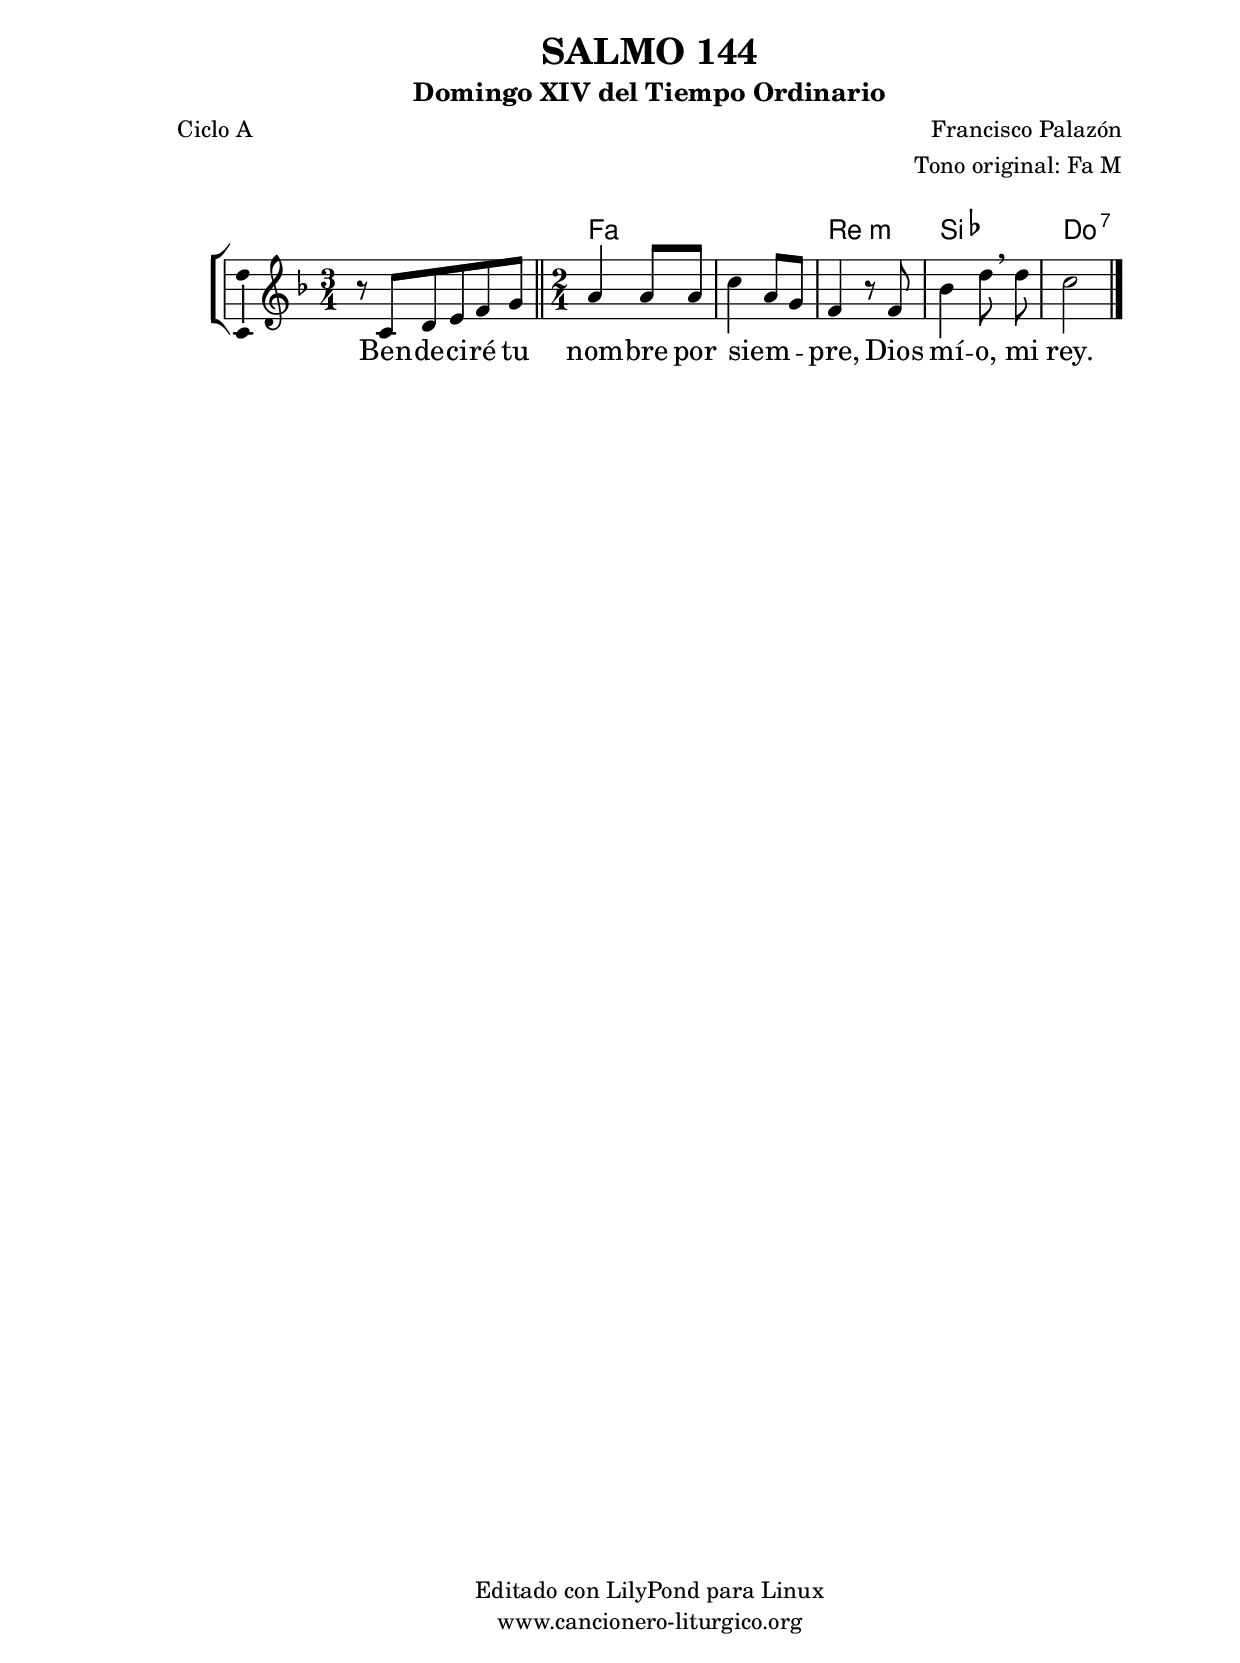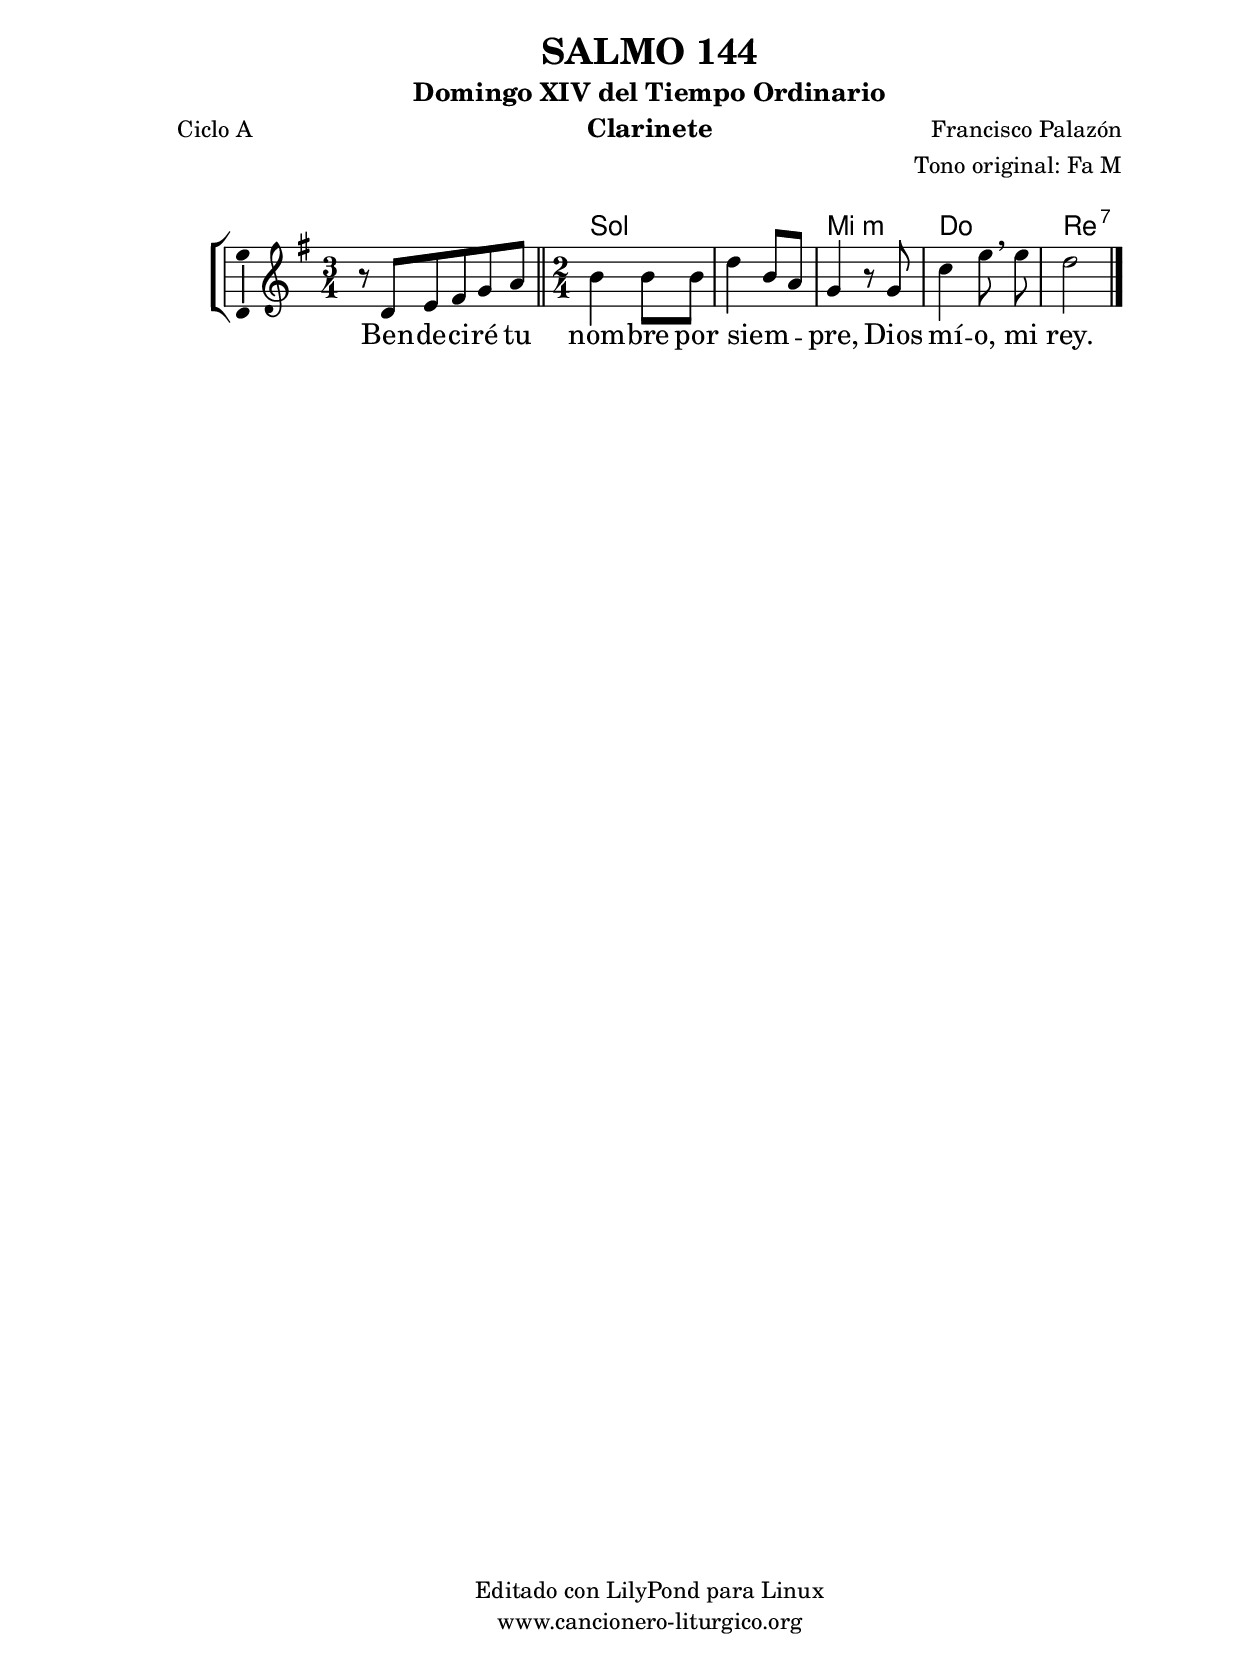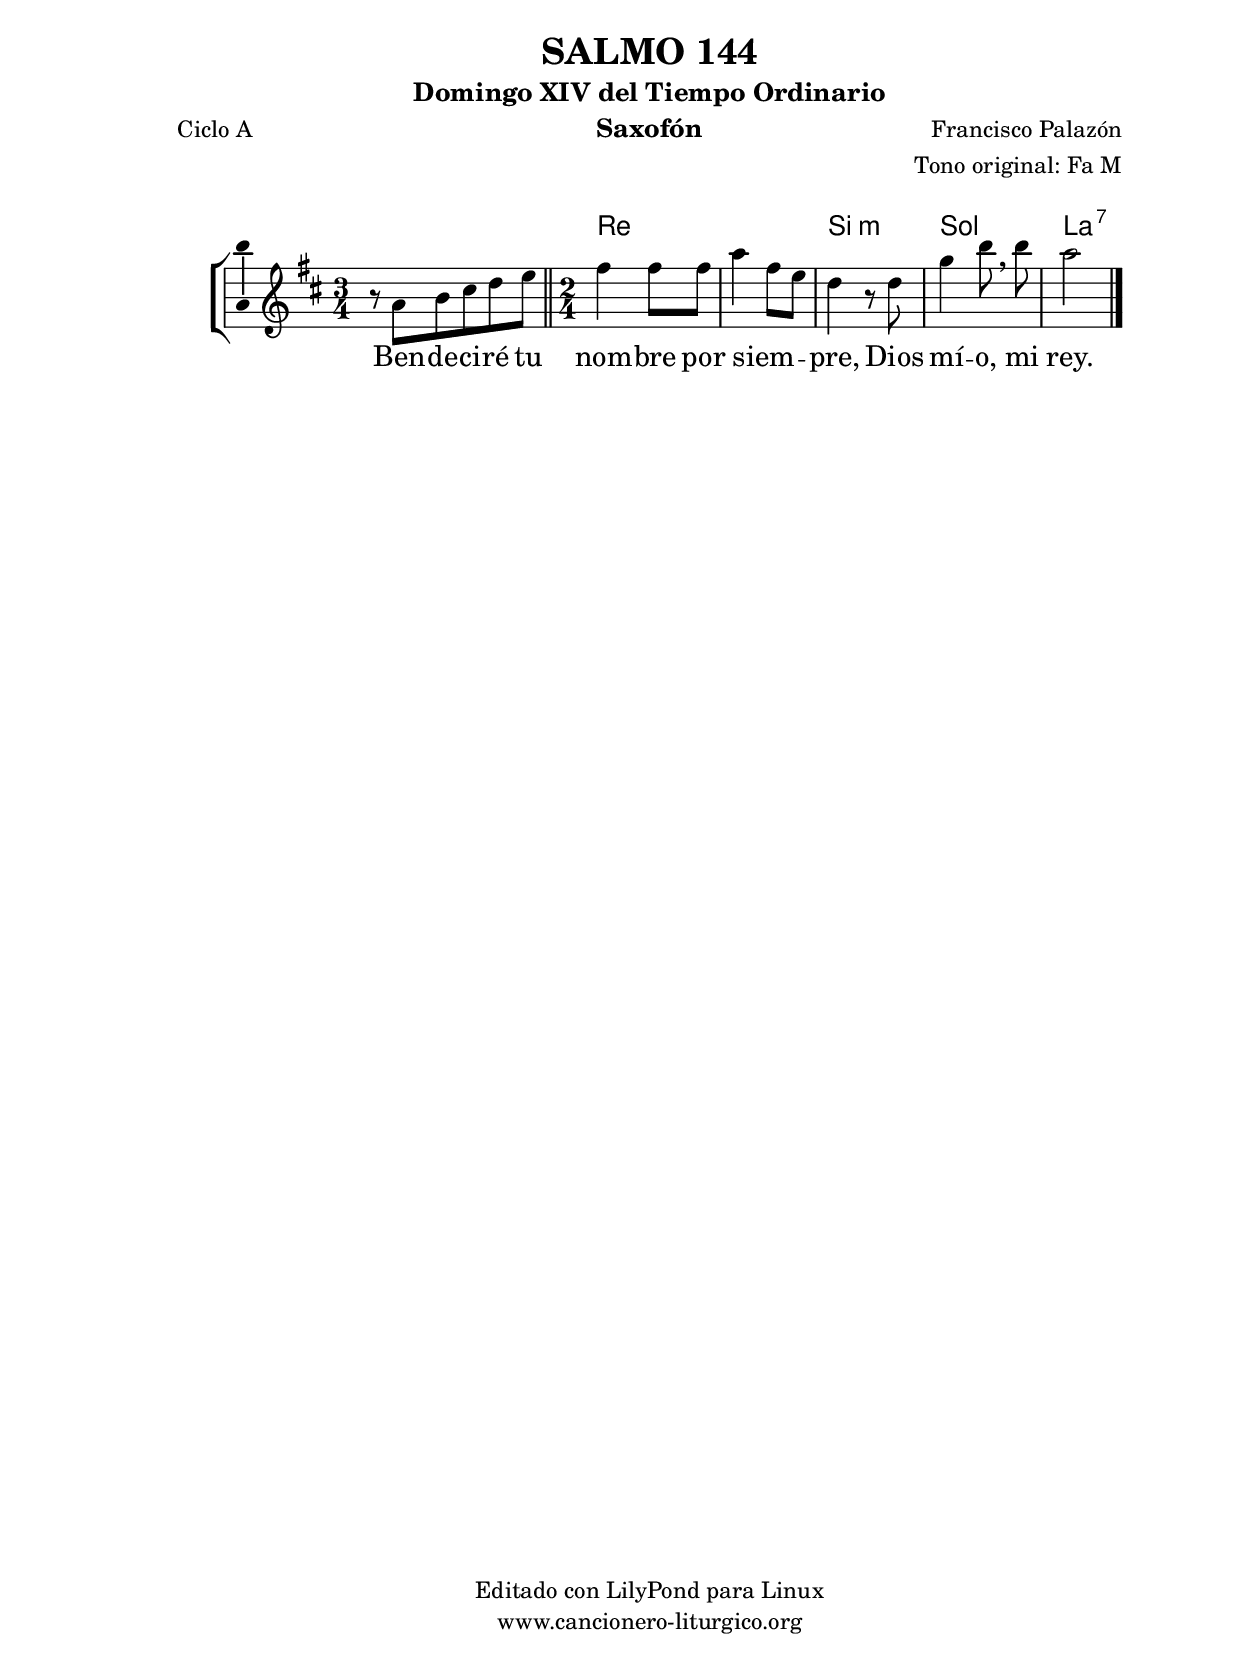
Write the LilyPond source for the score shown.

%
%para convertir .midi en .wav:
%timidity filename.midi -Ow -o finename.wav
%
%
%Para convertir de .wav a .mp3:
%lame -h -m j filename.wav
%
%
%para escuchar el midi:
%timidity nombrefichero.midi
%


%versión de lilypond para la que se ha escrito esta partitura:
\version "2.16.0"

	%Tamaño papel
	#(set-default-paper-size "a4")
	%Tamaño partitura
	#(set-global-staff-size 20)
	%No responde al pulsar sobre una nota
	#(ly:set-option 'point-and-click #f)

%parámetros del encabezamiento:
\header {
	title = "SALMO 144"
	subtitle = "Domingo XIV del Tiempo Ordinario"
	composer = "Francisco Palazón"
	poet = "Ciclo A"
	meter = ""
	arranger = "Tono original: Fa M"
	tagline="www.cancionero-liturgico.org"
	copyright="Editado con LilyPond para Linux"
	}

%parámetros asociados al papel:
\paper  {
	oddHeaderMarkup = \markup {\fill-line { \on-the-fly #not-first-page \fromproperty #'header:title \on-the-fly #not-first-page \fromproperty #'header:composer }}
	evenHeaderMarkup = \markup {\fill-line { \fromproperty #'header:composer \fromproperty #'header:title }}
	#(set-paper-size "a4")
	print-page-number = ##f
	first-page-number = 1
	print-first-page-number = ##f
%	head-separation = 3.0 \cm
	top-margin = 2.0 \cm
	bottom-margin = 0.5\cm
%%%	bottom-margin = -1.0\cm
	left-margin = 3.0 \cm
	line-width = 16.0 \cm 
	indent = 8\mm
	interscoreline = 2.\mm
	between-system-space = 15\mm
%	para que las partituras no llenen la hoja:
	ragged-bottom = ##t
%	idem para la última hoja:
	ragged-last-bottom = ##f
%	para que las partituras llenen el ancho del papel:
	ragged-last = ##f
	after-title-space = 2.5 \cm
%page-count=1
%system-count=8

	%Flexible Vertical Spacing
%	markup-markup-spacing =
%	#'((basic-distance . 15) (minimum-distance . 15) (padding . 3))
	markup-system-spacing =
	#'((basic-distance . 15) (minimum-distance . 15) (padding . 3))
	system-system-spacing =
	#'((basic-distance . 15) (minimum-distance . 15) (padding . 3))
	score-system-spacing =
	#'((basic-distance . 15) (minimum-distance . 15) (padding . 5))
%	top-system-spacing = % header
%	#'((basic-distance . 8) (minimum-distance . 0) (padding . 3))
%	top-markup-spacing =
%	#'((basic-distance . 20) (minimum-distance . 20) (padding . 3))
	last-bottom-spacing = % footer
	#'((basic-distance . 5) (minimum-distance . 5) (padding . 3))
%	score-markup-spacing =
%	#'((basic-distance . 16) (minimum-distance . 13) (padding . 3))

	}


%parámetros que afectan a toda la partitura:
global =  {
	%clave de sol (G):
	\clef G
	%armadura:
%	\transpose f a
	\key f \major
	\tempo 8=160
	\set Score.tempoHideNote = ##t
	}


acordes = {
	\italianChords
	\chordmode {
%	\transpose f a
{

s2.
f2 f d:m bes c:7

	}
	}
}

melodia = 
%	\transpose f a
{
	\relative c'{

\time 3/4
r8 c8 d e f g
\bar "||"

\time 2/4
a4 a8 a
c4 a8 g
f4 r8 f8
bes4 d8 \breathe d8
c2

	\bar "|."
	}
	}


texto = \lyricmode {
Ben -- de -- ci -- ré tu nom -- bre por siem -- _ _ pre,
Dios mí -- o, mi rey.
	}


acordesStaff = \context ChordNames = acordesStaff <<
	\set chordChanges = ##t
	\acordes
	>>


vozStaff = \context Voice = vozStaff
\with {\consists "Ambitus_engraver"}
<<
%	\set Staff.instrumentName = ""
%	\set Staff.shortInstrumentName = ""
%	\set Staff.midiInstrument = #"clarinet"
%	\set Staff.midiInstrument = #"cello"
%	\set Staff.midiInstrument = #"flute"
	\set Staff.midiInstrument = #"electric guitar (jazz)"
%	\set Staff.midiInstrument = #"english horn"
%	\set Staff.midiInstrument = #"violin"
%	\set Staff.midiInstrument = #"glockenspiel"
	\set Staff.midiMinimumVolume = #0.7
	\set Staff.midiMaximumVolume = #0.9
	\global
	\melodia
	>>


textoStaff = \context Lyrics = textoStaff <<
	\lyricsto vozStaff \texto
	>>

\book {
	\score {
		\context ChoirStaff {
			\override StaffGroup.SystemStartBracket #'collapse-height = #1
			\override Score.SystemStartBar #'collapse-height = #1
			<<
			\acordesStaff
			\vozStaff
			\textoStaff
			>>
			}
		\layout {
	    		\context {
				\Lyrics
				\override LyricText #'font-size = #2
				}
	   		 \context {
				\Score
				%fontSize = #3
				\override StaffSymbol #'staff-space = #(magstep +3)
				%\override Beam #'thickness = #0.55
				%\override SpacingSpanner #'spacing-increment = #1.0
				%\override Slur #'height-limit = #1.5
				}
			}
		}
	\score {
		\unfoldRepeats
		\context ChoirStaff {
			<<
			\acordesStaff
			\vozStaff
			>>
			}
		\midi {
	  		\context {
	  			\Score
				tempoWholesPerMinute = #(ly:make-moment 70 4)
				}
			}
		}
	}

%Partitura para clarinete
#(define output-suffix "C")
\book {
	\header{
		instrument = "Clarinete"
		}
	\score {
		\context ChoirStaff {
			\override StaffGroup.SystemStartBracket #'collapse-height = #1
			\override Score.SystemStartBar #'collapse-height = #1
\transpose c d
			<<
			\acordesStaff
			\vozStaff
			\textoStaff
			>>
			}
		\layout {
	    		\context {
				\Lyrics
				\override LyricText #'font-size = #2
				}
	   		 \context {
				\Score
				%fontSize = #3
				\override StaffSymbol #'staff-space = #(magstep +3)
				%\override Beam #'thickness = #0.55
				%\override SpacingSpanner #'spacing-increment = #1.0
				%\override Slur #'height-limit = #1.5
				}
			}
		}
	}

%Partitura para saxofón
#(define output-suffix "S")
\book {
	\header{
		instrument = "Saxofón"
		}
	\score {
		\context ChoirStaff {
			\override StaffGroup.SystemStartBracket #'collapse-height = #1
			\override Score.SystemStartBar #'collapse-height = #1
\transpose c a
			<<
			\acordesStaff
			\vozStaff
			\textoStaff
			>>
			}
		\layout {
	    		\context {
				\Lyrics
				\override LyricText #'font-size = #2
				}
	   		 \context {
				\Score
				%fontSize = #3
				\override StaffSymbol #'staff-space = #(magstep +3)
				%\override Beam #'thickness = #0.55
				%\override SpacingSpanner #'spacing-increment = #1.0
				%\override Slur #'height-limit = #1.5
				}
			}
		}
	}

